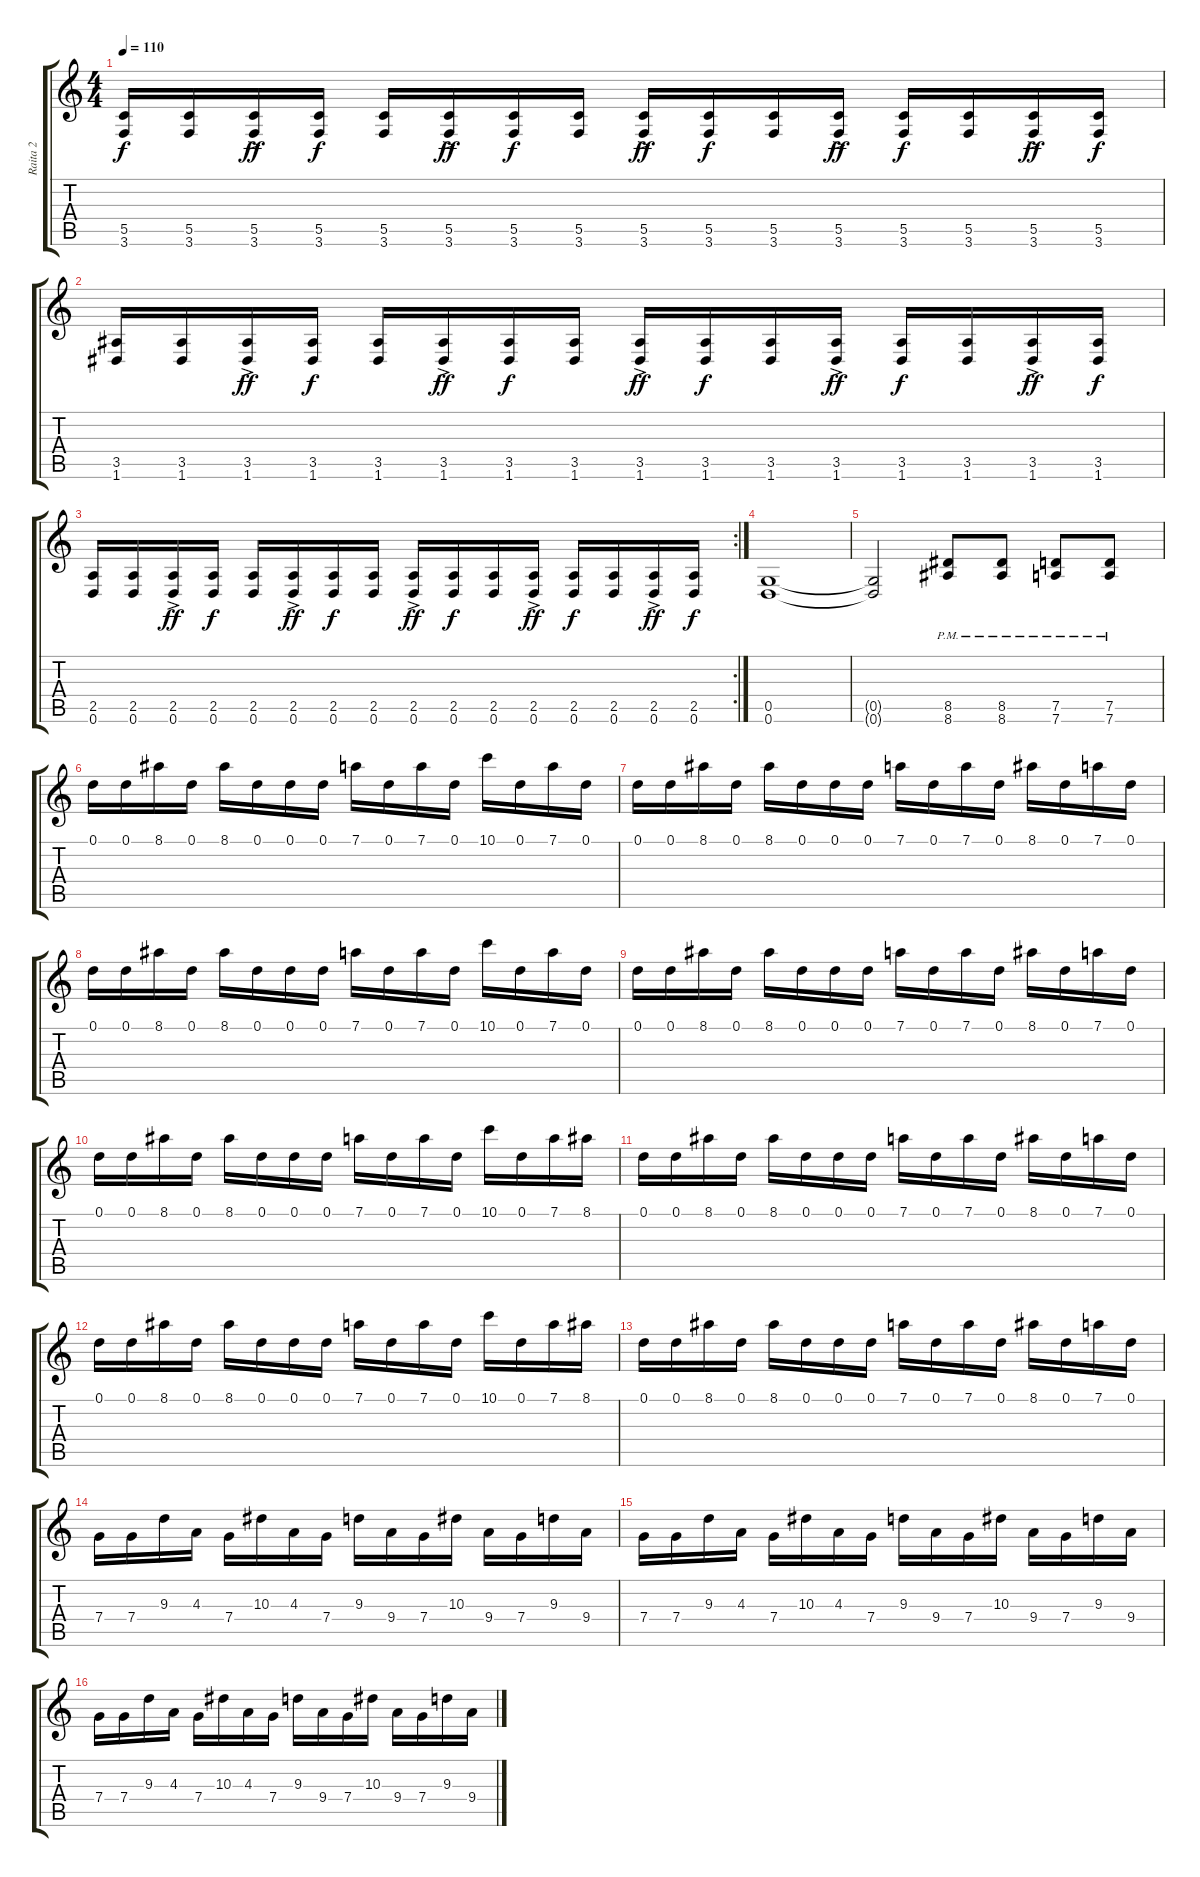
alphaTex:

\track ("Raita 2" "Raita 2") {instrument distortionguitar}
\staff {score tabs}
\tuning (D4 A3 F3 C3 G2 D2) {hide}
\ts (4 4)
\tempo 110
\clef g2
\ks c
(5.5 3.6).16{dy f} (5.5 3.6).16 (5.5{ac} 3.6{ac}).16{dy ff} (5.5 3.6).16{dy f} (5.5 3.6).16 (5.5{ac} 3.6{ac}).16{dy ff} (5.5 3.6).16{dy f} (5.5 3.6).16 (5.5{ac} 3.6{ac}).16{dy ff} (5.5 3.6).16{dy f} (5.5 3.6).16 (5.5{ac} 3.6{ac}).16{dy ff} (5.5 3.6).16{dy f} (5.5 3.6).16 (5.5{ac} 3.6{ac}).16{dy ff} (5.5 3.6).16{dy f} |
(3.5 1.6).16 (3.5 1.6).16 (3.5{ac} 1.6{ac}).16{dy ff} (3.5 1.6).16{dy f} (3.5 1.6).16 (3.5{ac} 1.6{ac}).16{dy ff} (3.5 1.6).16{dy f} (3.5 1.6).16 (3.5{ac} 1.6{ac}).16{dy ff} (3.5 1.6).16{dy f} (3.5 1.6).16 (3.5{ac} 1.6{ac}).16{dy ff} (3.5 1.6).16{dy f} (3.5 1.6).16 (3.5{ac} 1.6{ac}).16{dy ff} (3.5 1.6).16{dy f} |
\rc 2
(2.5 0.6).16 (2.5 0.6).16 (2.5{ac} 0.6{ac}).16{dy ff} (2.5 0.6).16{dy f} (2.5 0.6).16 (2.5{ac} 0.6{ac}).16{dy ff} (2.5 0.6).16{dy f} (2.5 0.6).16 (2.5{ac} 0.6{ac}).16{dy ff} (2.5 0.6).16{dy f} (2.5 0.6).16 (2.5{ac} 0.6{ac}).16{dy ff} (2.5 0.6).16{dy f} (2.5 0.6).16 (2.5{ac} 0.6{ac}).16{dy ff} (2.5 0.6).16{dy f} |
(0.5 0.6).1 |
(0.5{t} 0.6{t}).2 (8.5{pm} 8.6{pm}).8 (8.5{pm} 8.6{pm}).8 (7.5{pm} 7.6{pm}).8 (7.5{pm} 7.6{pm}).8 |
0.1.16 0.1.16 8.1.16 0.1.16 8.1.16 0.1.16 0.1.16 0.1.16 7.1.16 0.1.16 7.1.16 0.1.16 10.1.16 0.1.16 7.1.16 0.1.16 |
0.1.16 0.1.16 8.1.16 0.1.16 8.1.16 0.1.16 0.1.16 0.1.16 7.1.16 0.1.16 7.1.16 0.1.16 8.1.16 0.1.16 7.1.16 0.1.16 |
0.1.16 0.1.16 8.1.16 0.1.16 8.1.16 0.1.16 0.1.16 0.1.16 7.1.16 0.1.16 7.1.16 0.1.16 10.1.16 0.1.16 7.1.16 0.1.16 |
0.1.16 0.1.16 8.1.16 0.1.16 8.1.16 0.1.16 0.1.16 0.1.16 7.1.16 0.1.16 7.1.16 0.1.16 8.1.16 0.1.16 7.1.16 0.1.16 |
0.1.16 0.1.16 8.1.16 0.1.16 8.1.16 0.1.16 0.1.16 0.1.16 7.1.16 0.1.16 7.1.16 0.1.16 10.1.16 0.1.16 7.1.16 8.1.16 |
0.1.16 0.1.16 8.1.16 0.1.16 8.1.16 0.1.16 0.1.16 0.1.16 7.1.16 0.1.16 7.1.16 0.1.16 8.1.16 0.1.16 7.1.16 0.1.16 |
0.1.16 0.1.16 8.1.16 0.1.16 8.1.16 0.1.16 0.1.16 0.1.16 7.1.16 0.1.16 7.1.16 0.1.16 10.1.16 0.1.16 7.1.16 8.1.16 |
0.1.16 0.1.16 8.1.16 0.1.16 8.1.16 0.1.16 0.1.16 0.1.16 7.1.16 0.1.16 7.1.16 0.1.16 8.1.16 0.1.16 7.1.16 0.1.16 |
7.4.16 7.4.16 9.3.16 4.3.16 7.4.16 10.3.16 4.3.16 7.4.16 9.3.16 9.4.16 7.4.16 10.3.16 9.4.16 7.4.16 9.3.16 9.4.16 |
7.4.16 7.4.16 9.3.16 4.3.16 7.4.16 10.3.16 4.3.16 7.4.16 9.3.16 9.4.16 7.4.16 10.3.16 9.4.16 7.4.16 9.3.16 9.4.16 |
7.4.16 7.4.16 9.3.16 4.3.16 7.4.16 10.3.16 4.3.16 7.4.16 9.3.16 9.4.16 7.4.16 10.3.16 9.4.16 7.4.16 9.3.16 9.4.16
